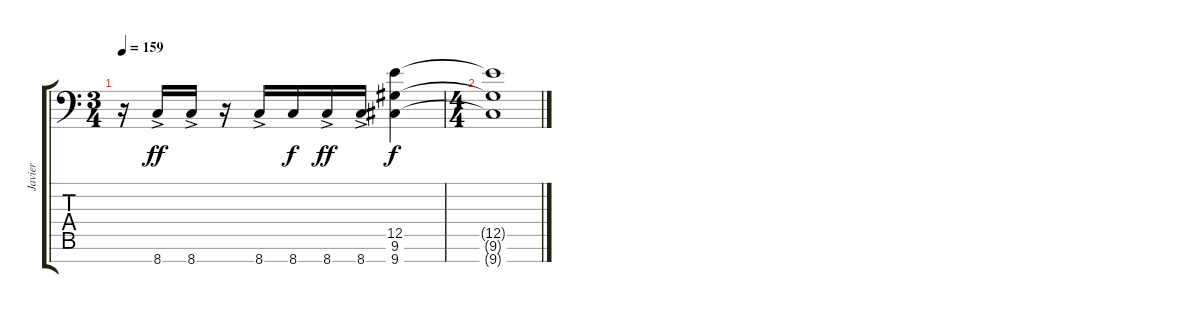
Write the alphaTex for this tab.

\track ("Javier" "Javier") {instrument distortionguitar}
\staff {score tabs}
\tuning (B3 G3 D3 A2 E2 B1 E1) {hide}
\ts (3 4)
\tempo 159
\clef f4
\ks c
r.16{dy ff} 8.7{ac}.16 8.7{ac}.16 r.16 8.7{ac}.16 8.7.16{dy f} 8.7{ac}.16{dy ff} 8.7{ac}.16 (12.5 9.6 9.7).4{dy f} |
\ts (4 4)
(12.5{t} 9.6{t} 9.7{t}).1
